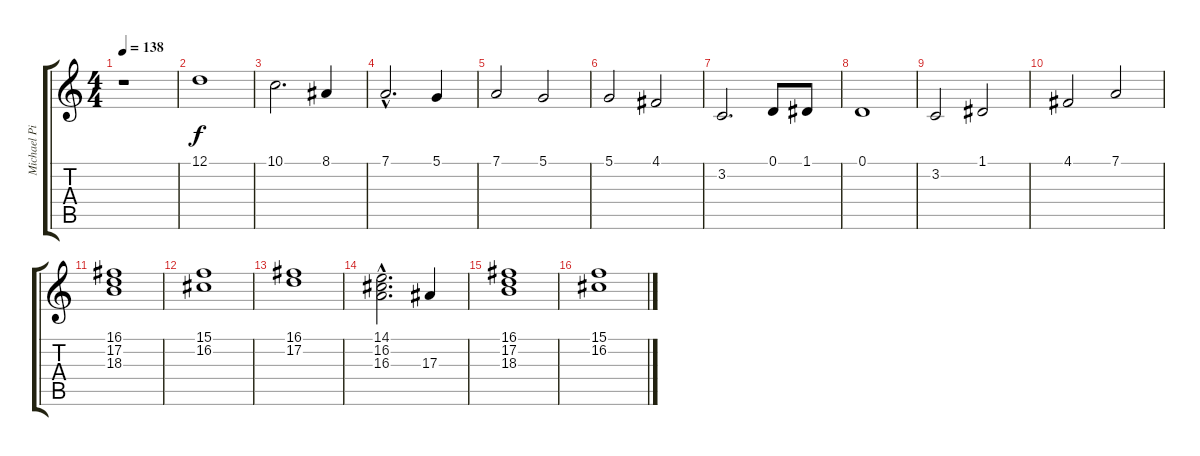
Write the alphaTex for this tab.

\track ("Michael Pinnella" "Michael Pi") {instrument stringensemble1}
\staff {score tabs}
\tuning (D4 A3 F3 C3 G2 D2) {hide}
\ts (4 4)
\tempo 138
\clef g2
\ks c
r.1{dy f instrument stringensemble1} |
12.1.1 |
10.1.2{d} 8.1.4 |
7.1{hac}.2{d} 5.1.4 |
7.1.2 5.1.2 |
5.1.2 4.1.2 |
3.2.2{d} 0.1.8 1.1.8 |
0.1.1 |
3.2.2 1.1.2 |
4.1.2 7.1.2 |
(16.1 17.2 18.3).1 |
(15.1 16.2).1 |
(16.1 17.2).1 |
(14.1 16.2 16.3{hac}).2{d} 17.3.4 |
(16.1 17.2 18.3).1 |
(15.1 16.2).1
